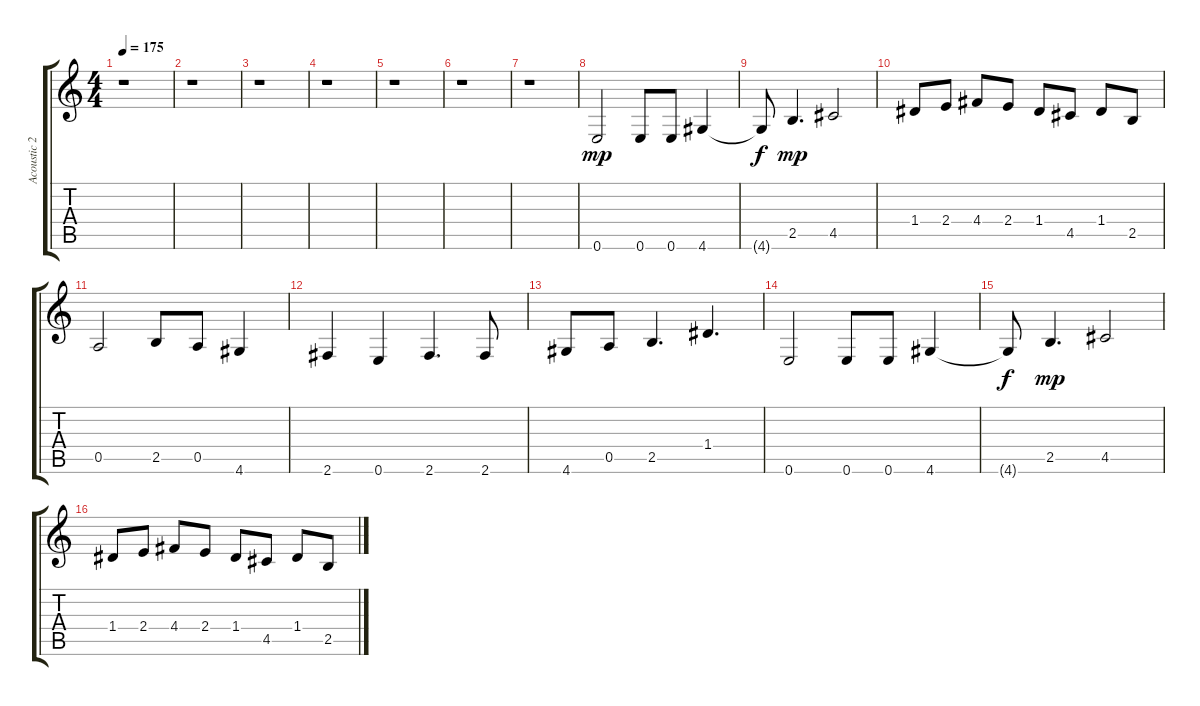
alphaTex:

\track ("Acoustic 2" "Acoustic 2") {instrument acousticguitarnylon}
\staff {score tabs}
\tuning (E4 B3 G3 D3 A2 E2) {hide}
\ts (4 4)
\tempo 175
\clef g2
\ks c
r.1{dy mp} |
r.1 |
r.1 |
r.1 |
r.1 |
r.1 |
r.1 |
0.6.2 0.6.8 0.6.8 4.6.4 |
4.6{t}.8{dy f} 2.5.4{d dy mp} 4.5.2 |
1.4.8 2.4.8 4.4.8 2.4.8 1.4.8 4.5.8 1.4.8 2.5.8 |
0.5.2 2.5.8 0.5.8 4.6.4 |
2.6.4 0.6.4 2.6.4{d} 2.6.8 |
4.6.8 0.5.8 2.5.4{d} 1.4.4{d} |
0.6.2 0.6.8 0.6.8 4.6.4 |
4.6{t}.8{dy f} 2.5.4{d dy mp} 4.5.2 |
1.4.8 2.4.8 4.4.8 2.4.8 1.4.8 4.5.8 1.4.8 2.5.8
